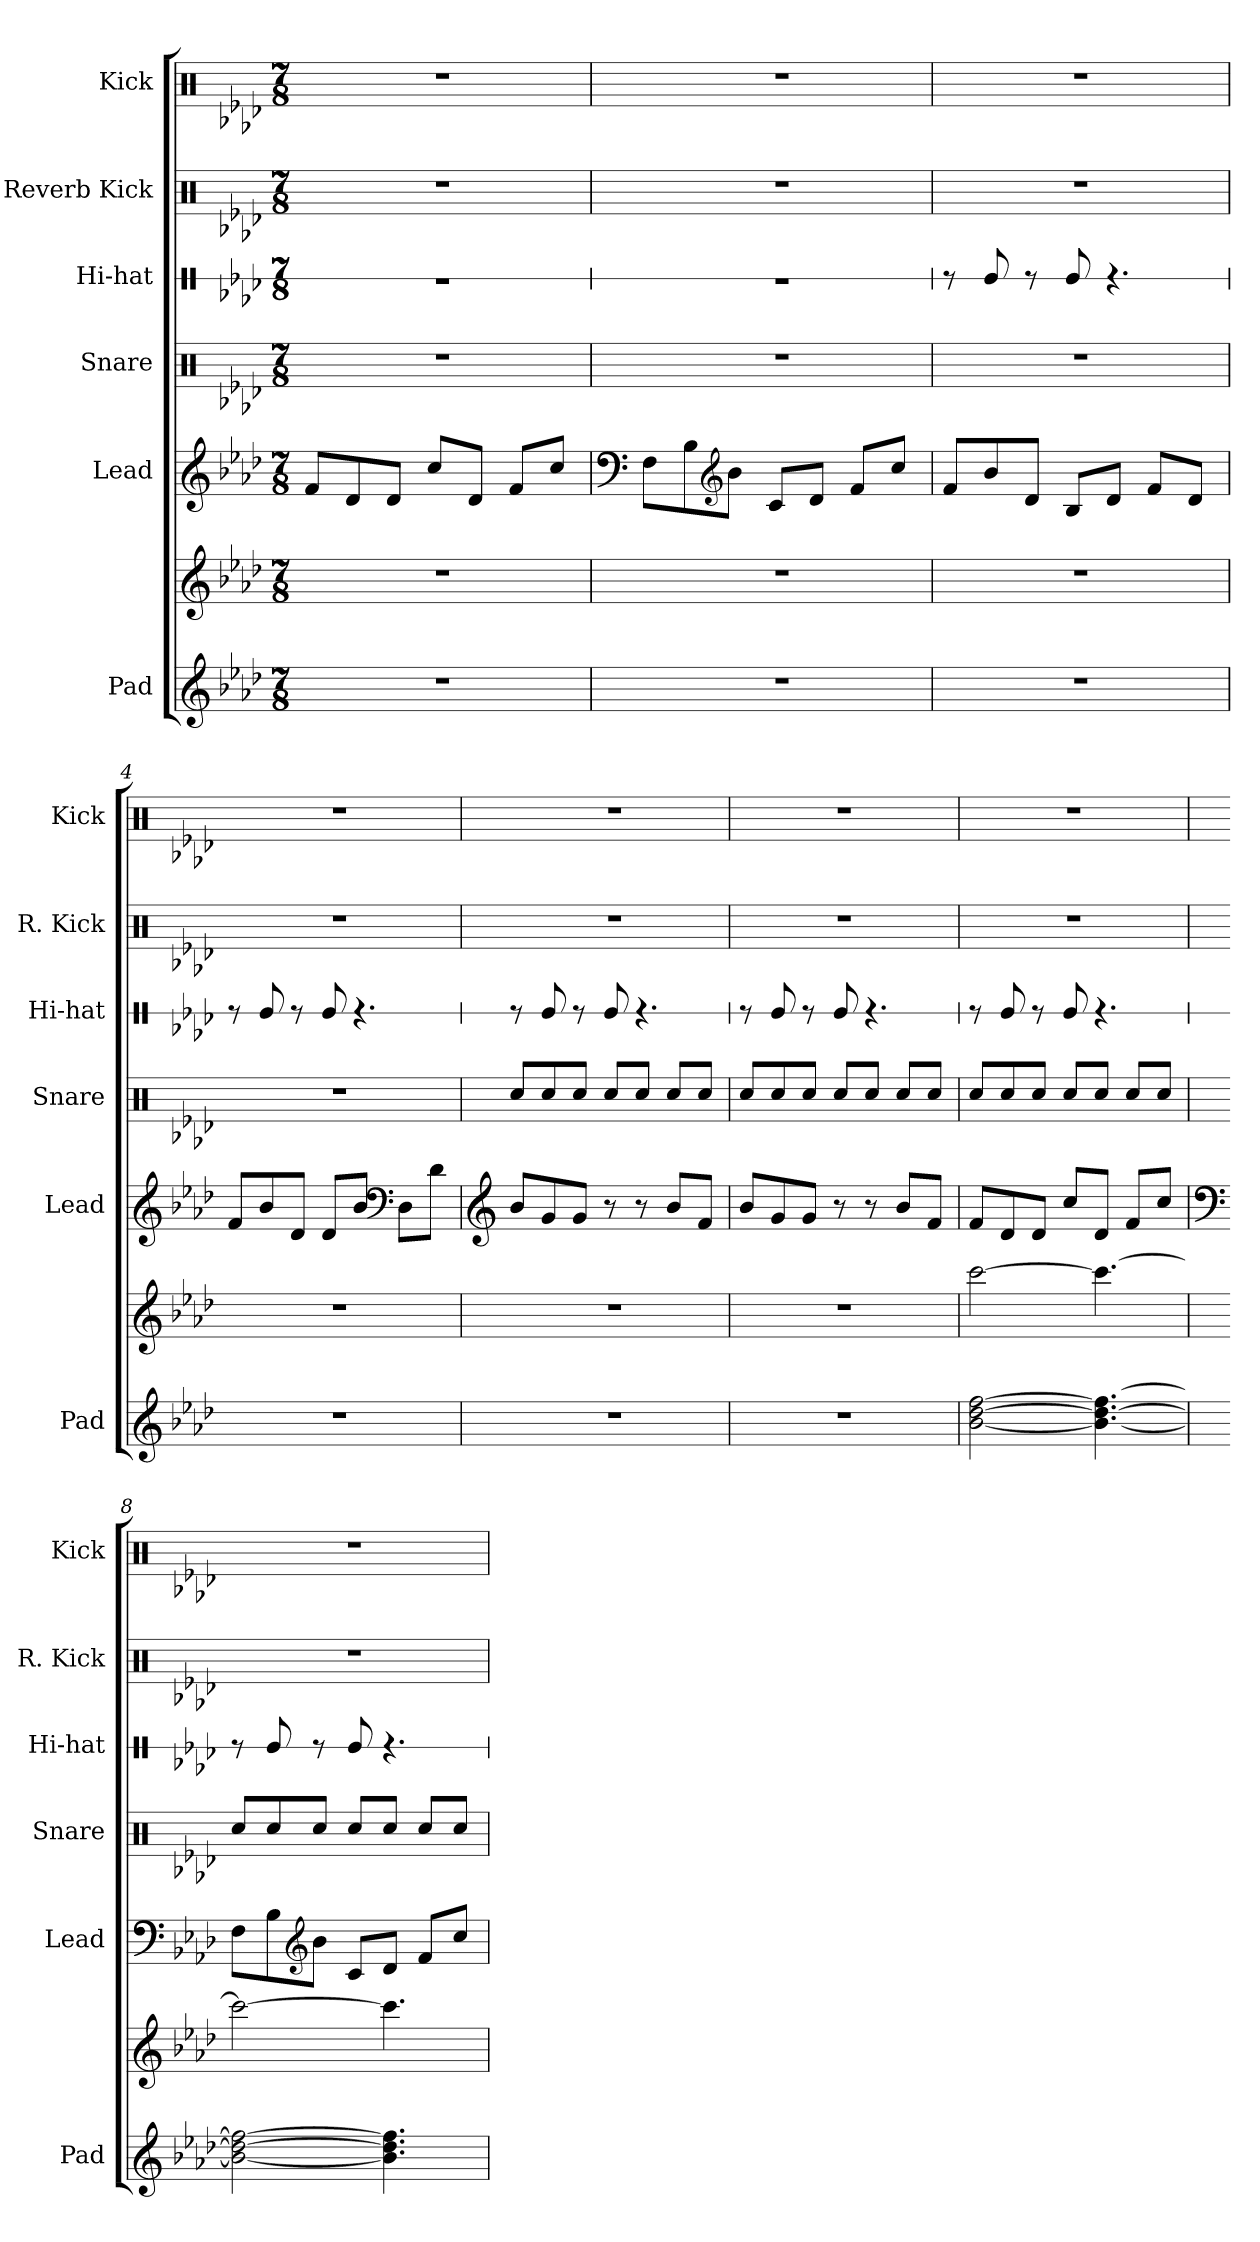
**kern	**kern	**kern	**kern	**kern	**kern	**kern
*part6	*part6	*part5	*part4	*part3	*part2	*part1
*staff7	*staff6	*staff5	*staff4	*staff3	*staff2	*staff1
*I"Pad	*	*I"Lead	*I"Snare	*I"Hi-hat	*I"Reverb Kick	*I"Kick
*I'Pad	*	*I'Lead	*I'Snare	*I'Hi-hat	*I'R. Kick	*I'Kick
*	*	*	*	*stria1	*	*
*clefG2	*clefG2	*clefG2	*clefX	*clefX	*clefX	*clefX
*k[b-e-a-d-]	*k[b-e-a-d-]	*k[b-e-a-d-]	*k[b-e-a-d-]	*k[b-e-a-d-]	*k[b-e-a-d-]	*k[b-e-a-d-]
*M7/8	*M7/8	*M7/8	*M7/8	*M7/8	*M7/8	*M7/8
*MM122	*MM122	*MM122	*MM122	*MM122	*MM122	*MM122
=1	=1	=1	=1	=1	=1	=1
2..r	2..r	8f/L	2..r	2..r	2..r	2..r
.	.	8d-/	.	.	.	.
.	.	8d-/J	.	.	.	.
.	.	8cc/L	.	.	.	.
.	.	8d-/J	.	.	.	.
.	.	8f/L	.	.	.	.
.	.	8cc/J	.	.	.	.
=2	=2	=2	=2	=2	=2	=2
*	*	*clefF4	*	*	*	*
2..r	2..r	8F\L	2..r	2..r	2..r	2..r
.	.	8B-\	.	.	.	.
*	*	*clefG2	*	*	*	*
.	.	8b-\J	.	.	.	.
.	.	8c/L	.	.	.	.
.	.	8d-/J	.	.	.	.
.	.	8f/L	.	.	.	.
.	.	8cc/J	.	.	.	.
=3	=3	=3	=3	=3	=3	=3
2..r	2..r	8f/L	2..r	8r	2..r	2..r
.	.	8b-/	.	8Re/	.	.
.	.	8d-/J	.	8r	.	.
.	.	8B-/L	.	8Re/	.	.
.	.	8d-/J	.	4.r	.	.
.	.	8f/L	.	.	.	.
.	.	8d-/J	.	.	.	.
!!LO:PB:g=z
=4	=4	=4	=4	=4	=4	=4
2..r	2..r	8f/L	2..r	8r	2..r	2..r
.	.	8b-/	.	8Re/	.	.
.	.	8d-/J	.	8r	.	.
.	.	8d-/L	.	8Re/	.	.
.	.	8b-/J	.	4.r	.	.
*	*	*clefF4	*	*	*	*
.	.	8D-\L	.	.	.	.
.	.	8d-\J	.	.	.	.
=5	=5	=5	=5	=5	=5	=5
*	*	*clefG2	*	*	*	*
2..r	2..r	8b-/L	8Rcc/L	8r	2..r	2..r
.	.	8g/	8Rcc/	8Re/	.	.
.	.	8g/J	8Rcc/J	8r	.	.
.	.	8r	8Rcc/L	8Re/	.	.
.	.	8r	8Rcc/J	4.r	.	.
.	.	8b-/L	8Rcc/L	.	.	.
.	.	8f/J	8Rcc/J	.	.	.
=6	=6	=6	=6	=6	=6	=6
2..r	2..r	8b-/L	8Rcc/L	8r	2..r	2..r
.	.	8g/	8Rcc/	8Re/	.	.
.	.	8g/J	8Rcc/J	8r	.	.
.	.	8r	8Rcc/L	8Re/	.	.
.	.	8r	8Rcc/J	4.r	.	.
.	.	8b-/L	8Rcc/L	.	.	.
.	.	8f/J	8Rcc/J	.	.	.
=7	=7	=7	=7	=7	=7	=7
[2b-\ [2dd-\ [2ff\	[2ccc\	8f/L	8Rcc/L	8r	2..r	2..r
.	.	8d-/	8Rcc/	8Re/	.	.
.	.	8d-/J	8Rcc/J	8r	.	.
.	.	8cc/L	8Rcc/L	8Re/	.	.
4.b-\_ 4.dd-\_ 4.ff\_	4.ccc\_	8d-/J	8Rcc/J	4.r	.	.
.	.	8f/L	8Rcc/L	.	.	.
.	.	8cc/J	8Rcc/J	.	.	.
!!LO:LB:g=z
=8	=8	=8	=8	=8	=8	=8
*	*	*clefF4	*	*	*	*
2b-\_ 2dd-\_ 2ff\_	2ccc\_	8F\L	8Rcc/L	8r	2..r	2..r
.	.	8B-\	8Rcc/	8Re/	.	.
*	*	*clefG2	*	*	*	*
.	.	8b-\J	8Rcc/J	8r	.	.
.	.	8c/L	8Rcc/L	8Re/	.	.
4.b-\] 4.dd-\] 4.ff\]	4.ccc\]	8d-/J	8Rcc/J	4.r	.	.
.	.	8f/L	8Rcc/L	.	.	.
.	.	8cc/J	8Rcc/J	.	.	.
=	=	=	=	=	=	=
*-	*-	*-	*-	*-	*-	*-
